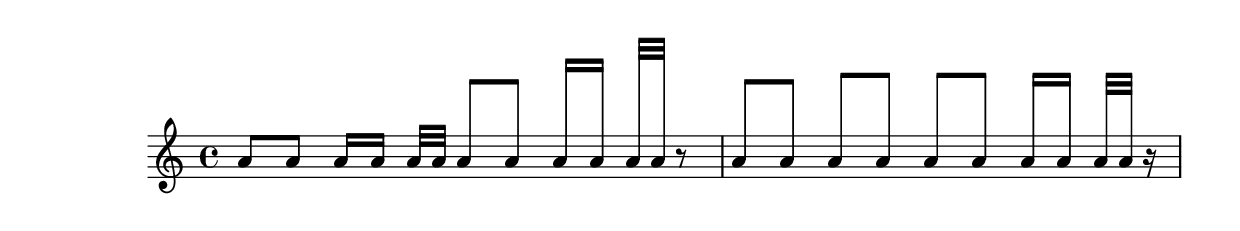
%% DO NOT EDIT this file manually; it is automatically
%% generated from LSR http://lsr.dsi.unimi.it
%% Make any changes in LSR itself, or in Documentation/snippets/new/ ,
%% and then run scripts/auxiliar/makelsr.py
%%
%% This file is in the public domain.
\version "2.14.2"

\header {
  lsrtags = "pitches, tweaks-and-overrides"

%% Translation of GIT committish: 6977ddc9a3b63ea810eaecb864269c7d847ccf98
  texidoces = "
Se puede variar la longitud de las plicas de las figuras unidas por
una barra mediante la sobreescritura de la propiedad
@code{beamed-lengths} de los detalles (@code{details}) del objeto
@code{Stem}.  Si se utiliza un solo valor como argumento, la longitud
se aplica a todas las plicas.  Si se usan varios argumentos, el
primero se aplica a las corcheas, el sgundo a las semicorcheas y así
sucesivamente.  El último argumento también se aplica a todas las
figuras que son mmás cortas que la longitud de la figura del último
argumento.  También se pueden usar argumentos no enteros.

"

doctitlees = "Alterar la longitud de las plicas unidas por una barra"



  texidoc = "
Stem lengths on beamed notes can be varied by overriding the
@code{beamed-lengths} property of the @code{details} of the
@code{Stem}.  If a single value is used as an argument, the length
applies to all stems.  When multiple arguments are used, the first
applies to eighth notes, the second to sixteenth notes and so on.  The
final argument also applies to all notes shorter than the note length
of the final argument.  Non-integer arguments may also be used.

"
  doctitle = "Altering the length of beamed stems"
} % begin verbatim


\relative c'' {
  \override Stem #'(details beamed-lengths) = #'(2)
  a8[ a] a16[ a] a32[ a]
  \override Stem #'(details beamed-lengths) = #'(8 10 12)
  a8[ a] a16[ a] a32[ a] r8
  \override Stem #'(details beamed-lengths) = #'(8)
  a8[ a]
  \override Stem #'(details beamed-lengths) = #'(8.5)
  a8[ a]
  \revert Stem #'details
  a8[ a] a16[ a] a32[ a] r16
}

